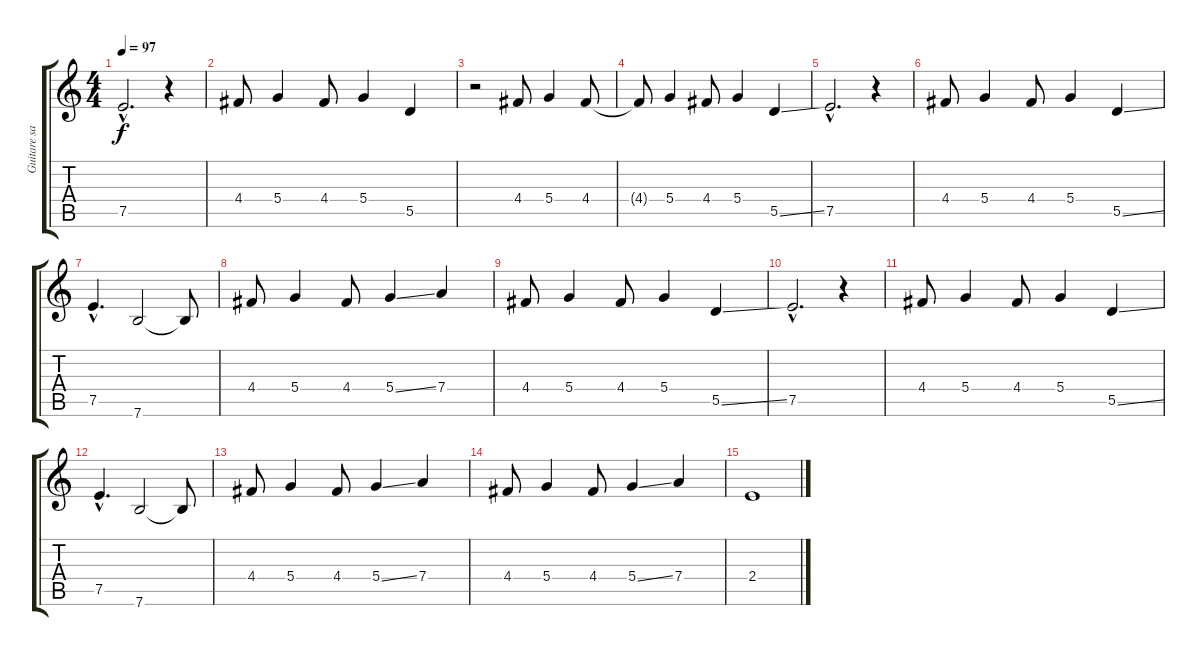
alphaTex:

\track ("Guitare saturée" "Guitare sa") {instrument overdrivenguitar}
\staff {score tabs}
\tuning (E4 B3 G3 D3 A2 E2) {hide}
\ts (4 4)
\tempo 97
\clef g2
\ks c
7.5{hac}.2{d dy f} r.4 |
4.4.8 5.4.4 4.4.8 5.4.4 5.5.4 |
r.2 4.4.8 5.4.4 4.4.8 |
4.4{t}.8 5.4.4 4.4.8 5.4.4 5.5{ss}.4 |
7.5{hac}.2{d} r.4 |
4.4.8 5.4.4 4.4.8 5.4.4 5.5{ss}.4 |
7.5{hac}.4{d} 7.6.2 7.6{t}.8 |
4.4.8 5.4.4 4.4.8 5.4{ss}.4 7.4.4 |
4.4.8 5.4.4 4.4.8 5.4.4 5.5{ss}.4 |
7.5{hac}.2{d} r.4 |
4.4.8 5.4.4 4.4.8 5.4.4 5.5{ss}.4 |
7.5{hac}.4{d} 7.6.2 7.6{t}.8 |
4.4.8 5.4.4 4.4.8 5.4{ss}.4 7.4.4 |
4.4.8 5.4.4 4.4.8 5.4{ss}.4 7.4.4 |
2.4.1
